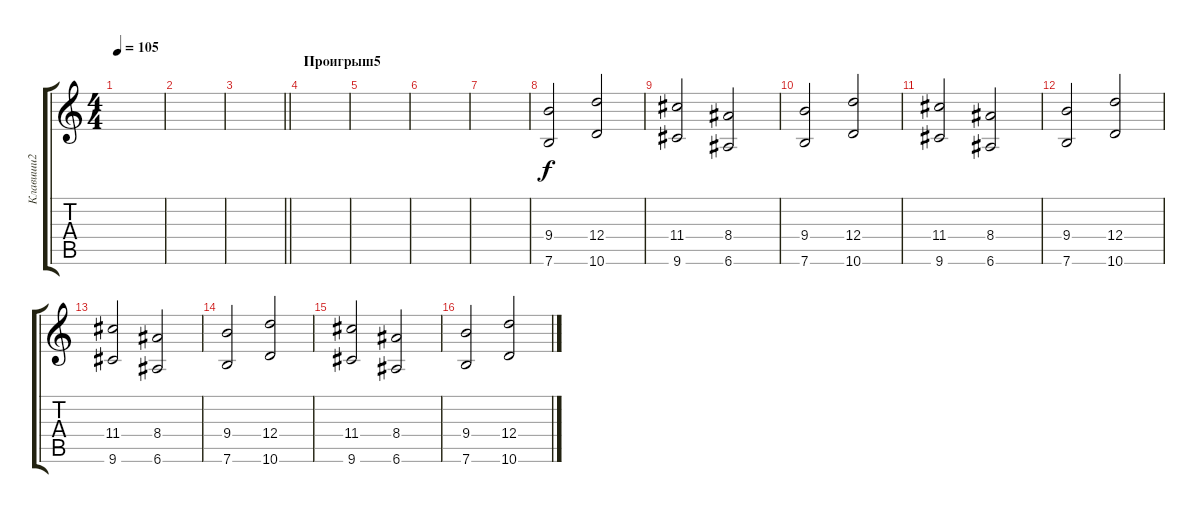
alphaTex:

\track ("Клавиши2" "Клавиши2") {instrument contrabass}
\staff {score tabs}
\tuning (E4 B3 G3 D3 A2 E2) {hide}
\ts (4 4)
\tempo 105
\clef g2
\ks c
|
|
\barLineRight lightlight
|
\section ("" "Проигрыш5")
|
|
|
|
(9.4 7.6).2 (12.4 10.6).2 |
(11.4 9.6).2 (8.4 6.6).2 |
(9.4 7.6).2 (12.4 10.6).2 |
(11.4 9.6).2 (8.4 6.6).2 |
(9.4 7.6).2 (12.4 10.6).2 |
(11.4 9.6).2 (8.4 6.6).2 |
(9.4 7.6).2 (12.4 10.6).2 |
(11.4 9.6).2 (8.4 6.6).2 |
(9.4 7.6).2 (12.4 10.6).2
